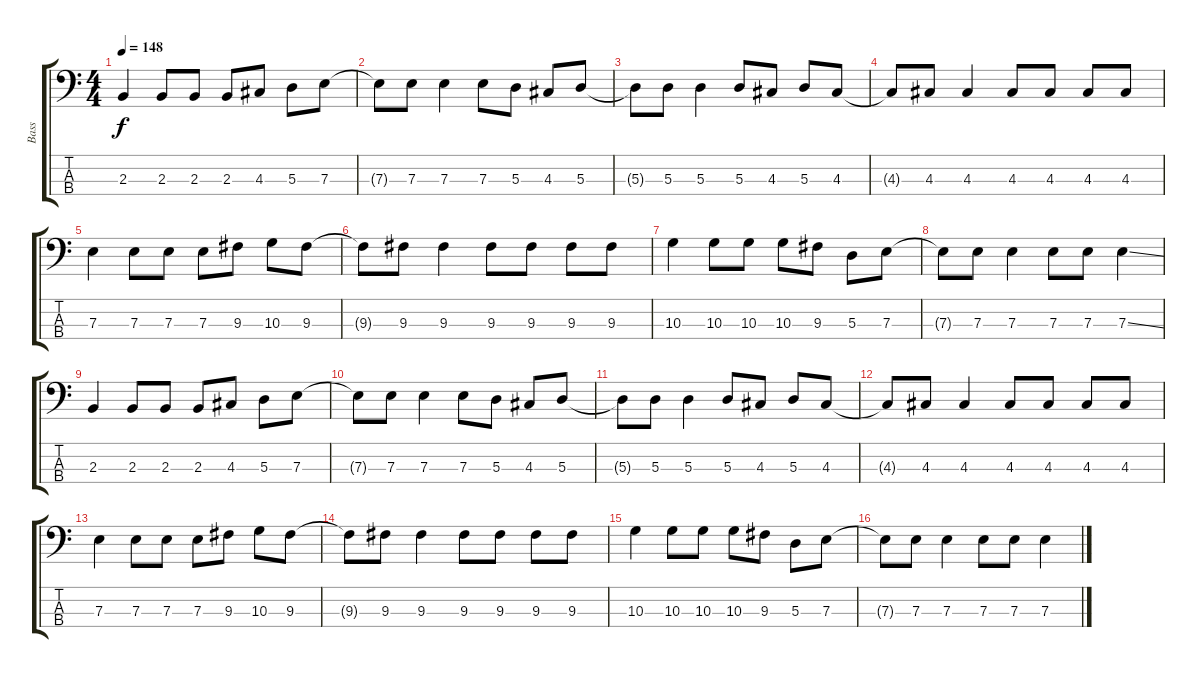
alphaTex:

\track ("Bass" "Bass") {instrument electricbasspick}
\staff {score tabs}
\tuning (G2 D2 A1 E1) {hide}
\ts (4 4)
\tempo 148
\clef f4
\ks c
2.3.4{dy f} 2.3.8 2.3.8 2.3.8 4.3.8 5.3.8 7.3.8 |
7.3{t}.8 7.3.8 7.3.4 7.3.8 5.3.8 4.3.8 5.3.8 |
5.3{t}.8 5.3.8 5.3.4 5.3.8 4.3.8 5.3.8 4.3.8 |
4.3{t}.8 4.3.8 4.3.4 4.3.8 4.3.8 4.3.8 4.3.8 |
7.3.4 7.3.8 7.3.8 7.3.8 9.3.8 10.3.8 9.3.8 |
9.3{t}.8 9.3.8 9.3.4 9.3.8 9.3.8 9.3.8 9.3.8 |
10.3.4 10.3.8 10.3.8 10.3.8 9.3.8 5.3.8 7.3.8 |
7.3{t}.8 7.3.8 7.3.4 7.3.8 7.3.8 7.3{ss}.4 |
2.3.4 2.3.8 2.3.8 2.3.8 4.3.8 5.3.8 7.3.8 |
7.3{t}.8 7.3.8 7.3.4 7.3.8 5.3.8 4.3.8 5.3.8 |
5.3{t}.8 5.3.8 5.3.4 5.3.8 4.3.8 5.3.8 4.3.8 |
4.3{t}.8 4.3.8 4.3.4 4.3.8 4.3.8 4.3.8 4.3.8 |
7.3.4 7.3.8 7.3.8 7.3.8 9.3.8 10.3.8 9.3.8 |
9.3{t}.8 9.3.8 9.3.4 9.3.8 9.3.8 9.3.8 9.3.8 |
10.3.4 10.3.8 10.3.8 10.3.8 9.3.8 5.3.8 7.3.8 |
7.3{t}.8 7.3.8 7.3.4 7.3.8 7.3.8 7.3{ss}.4
